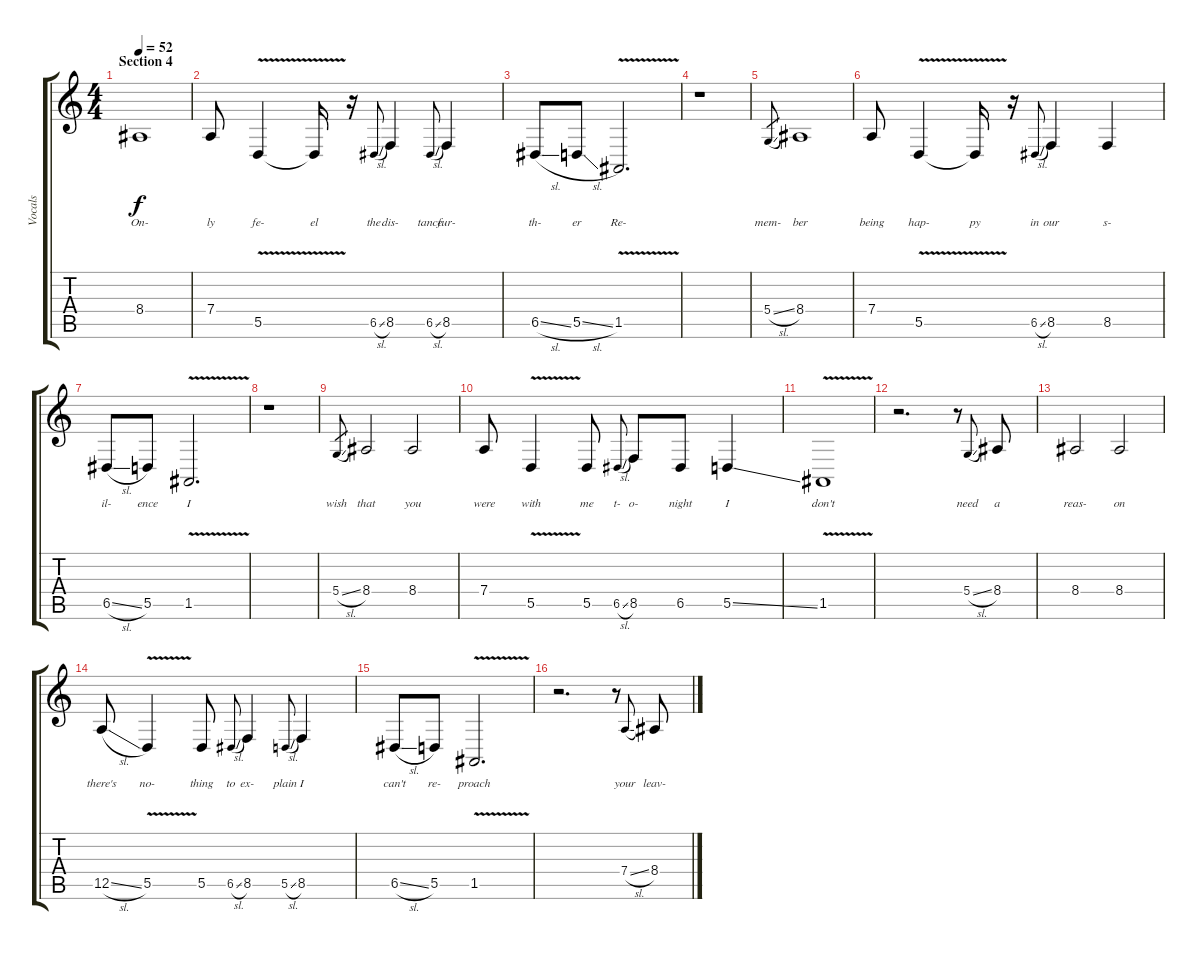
\track ("Vocals" "Vocals") {instrument tenorsax}
\staff {score tabs}
\tuning (E4 B3 G3 D3 A2 E2) {hide}
\ts (4 4)
\section ("" "Section 4")
\tempo 52
\clef g2
\ks c
8.4.1{lyrics (0 "On-") lyrics (1 "") lyrics (2 "") lyrics (3 "") lyrics (4 "") dy f} |
7.4.8{lyrics (0 "ly") lyrics (1 "") lyrics (2 "") lyrics (3 "") lyrics (4 "")} 5.5{v}.4{lyrics (0 "fe-") lyrics (1 "") lyrics (2 "") lyrics (3 "") lyrics (4 "")} 5.5{t}.16{lyrics (0 "el") lyrics (1 "") lyrics (2 "") lyrics (3 "") lyrics (4 "")} r.16 6.5{sl}.8{lyrics (0 "the") lyrics (1 "") lyrics (2 "") lyrics (3 "") lyrics (4 "") gr onbeat} 8.5.4{lyrics (0 "dis-") lyrics (1 "") lyrics (2 "") lyrics (3 "") lyrics (4 "")} 6.5{sl}.8{lyrics (0 "tance") lyrics (1 "") lyrics (2 "") lyrics (3 "") lyrics (4 "") gr onbeat} 8.5.4{lyrics (0 "fur-") lyrics (1 "") lyrics (2 "") lyrics (3 "") lyrics (4 "")} |
6.5{sl}.8{lyrics (0 "th-") lyrics (1 "") lyrics (2 "") lyrics (3 "") lyrics (4 "")} 5.5{sl}.8{lyrics (0 "er") lyrics (1 "") lyrics (2 "") lyrics (3 "") lyrics (4 "")} 1.5{v}.2{d lyrics (0 "Re-") lyrics (1 "") lyrics (2 "") lyrics (3 "") lyrics (4 "")} |
r.1 |
5.4{sl}.8{lyrics (0 "mem-") lyrics (1 "") lyrics (2 "") lyrics (3 "") lyrics (4 "") gr} 8.4.1{lyrics (0 "ber") lyrics (1 "") lyrics (2 "") lyrics (3 "") lyrics (4 "")} |
7.4.8{lyrics (0 "being") lyrics (1 "") lyrics (2 "") lyrics (3 "") lyrics (4 "")} 5.5{v}.4{lyrics (0 "hap-") lyrics (1 "") lyrics (2 "") lyrics (3 "") lyrics (4 "")} 5.5{t}.16{lyrics (0 "py") lyrics (1 "") lyrics (2 "") lyrics (3 "") lyrics (4 "")} r.16 6.5{sl}.8{lyrics (0 "in") lyrics (1 "") lyrics (2 "") lyrics (3 "") lyrics (4 "") gr onbeat} 8.5.4{lyrics (0 "our") lyrics (1 "") lyrics (2 "") lyrics (3 "") lyrics (4 "")} 8.5.4{lyrics (0 "s-") lyrics (1 "") lyrics (2 "") lyrics (3 "") lyrics (4 "")} |
6.5{sl}.8{lyrics (0 "il-") lyrics (1 "") lyrics (2 "") lyrics (3 "") lyrics (4 "")} 5.5.8{lyrics (0 "ence") lyrics (1 "") lyrics (2 "") lyrics (3 "") lyrics (4 "")} 1.5{v}.2{d lyrics (0 "I") lyrics (1 "") lyrics (2 "") lyrics (3 "") lyrics (4 "")} |
r.1 |
5.4{sl}.8{lyrics (0 "wish") lyrics (1 "") lyrics (2 "") lyrics (3 "") lyrics (4 "") gr} 8.4.2{lyrics (0 "that") lyrics (1 "") lyrics (2 "") lyrics (3 "") lyrics (4 "")} 8.4.2{lyrics (0 "you") lyrics (1 "") lyrics (2 "") lyrics (3 "") lyrics (4 "")} |
7.4.8{lyrics (0 "were") lyrics (1 "") lyrics (2 "") lyrics (3 "") lyrics (4 "")} 5.5{v}.4{lyrics (0 "with") lyrics (1 "") lyrics (2 "") lyrics (3 "") lyrics (4 "")} 5.5.8{lyrics (0 "me") lyrics (1 "") lyrics (2 "") lyrics (3 "") lyrics (4 "")} 6.5{sl}.8{lyrics (0 "t-") lyrics (1 "") lyrics (2 "") lyrics (3 "") lyrics (4 "") gr onbeat} 8.5.8{lyrics (0 "o-") lyrics (1 "") lyrics (2 "") lyrics (3 "") lyrics (4 "")} 6.5.8{lyrics (0 "night") lyrics (1 "") lyrics (2 "") lyrics (3 "") lyrics (4 "")} 5.5{ss}.4{lyrics (0 "I") lyrics (1 "") lyrics (2 "") lyrics (3 "") lyrics (4 "")} |
1.5{v}.1{lyrics (0 "don't") lyrics (1 "") lyrics (2 "") lyrics (3 "") lyrics (4 "")} |
r.2{d} r.8 5.4{sl}.8{lyrics (0 "need") lyrics (1 "") lyrics (2 "") lyrics (3 "") lyrics (4 "") gr onbeat} 8.4.8{lyrics (0 "a") lyrics (1 "") lyrics (2 "") lyrics (3 "") lyrics (4 "")} |
8.4.2{lyrics (0 "reas-") lyrics (1 "") lyrics (2 "") lyrics (3 "") lyrics (4 "")} 8.4.2{lyrics (0 "on") lyrics (1 "") lyrics (2 "") lyrics (3 "") lyrics (4 "")} |
12.5{sl}.8{lyrics (0 "there's") lyrics (1 "") lyrics (2 "") lyrics (3 "") lyrics (4 "")} 5.5{v}.4{lyrics (0 "no-") lyrics (1 "") lyrics (2 "") lyrics (3 "") lyrics (4 "")} 5.5.8{lyrics (0 "thing") lyrics (1 "") lyrics (2 "") lyrics (3 "") lyrics (4 "")} 6.5{sl}.8{lyrics (0 "to") lyrics (1 "") lyrics (2 "") lyrics (3 "") lyrics (4 "") gr onbeat} 8.5.4{lyrics (0 "ex-") lyrics (1 "") lyrics (2 "") lyrics (3 "") lyrics (4 "")} 5.5{sl}.8{lyrics (0 "plain") lyrics (1 "") lyrics (2 "") lyrics (3 "") lyrics (4 "") gr onbeat} 8.5.4{lyrics (0 "I") lyrics (1 "") lyrics (2 "") lyrics (3 "") lyrics (4 "")} |
6.5{sl}.8{lyrics (0 "can't") lyrics (1 "") lyrics (2 "") lyrics (3 "") lyrics (4 "")} 5.5.8{lyrics (0 "re-") lyrics (1 "") lyrics (2 "") lyrics (3 "") lyrics (4 "")} 1.5{v}.2{d lyrics (0 "proach") lyrics (1 "") lyrics (2 "") lyrics (3 "") lyrics (4 "")} |
r.2{d} r.8 7.4{sl}.8{lyrics (0 "your") lyrics (1 "") lyrics (2 "") lyrics (3 "") lyrics (4 "") gr onbeat} 8.4.8{lyrics (0 "leav-") lyrics (1 "") lyrics (2 "") lyrics (3 "") lyrics (4 "")}
